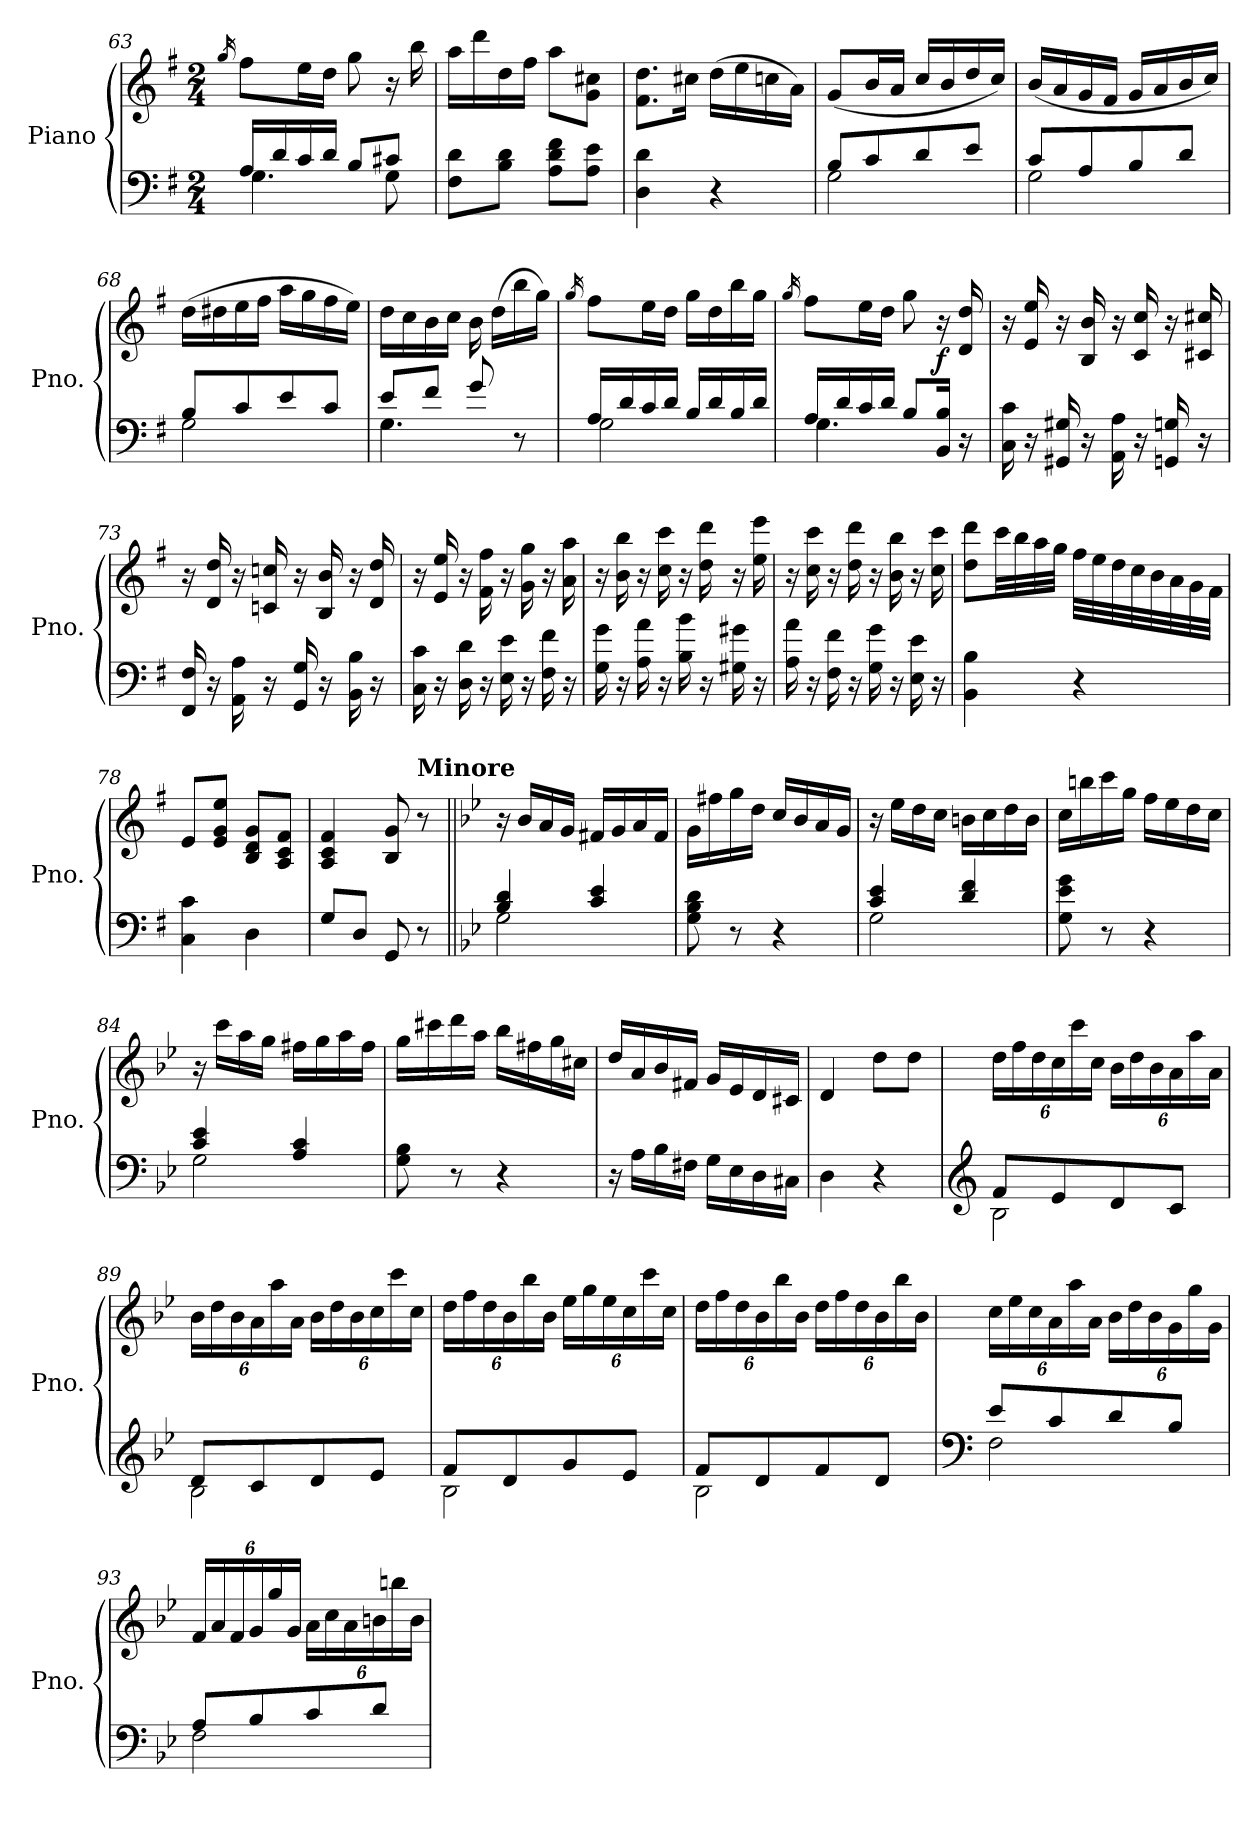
**kern	**kern	**dynam
*part1	*part1	*part1
*staff2	*staff1	*staff1/2
*I"Piano	*	*
*I'Pno.	*	*
*clefF4	*clefG2	*
*k[f#]	*k[f#]	*
*G:	*G:	*
*M2/4	*M2/4	*
=63	=63	=63
.	16qgg/	.
*^	*	*
16A/LL	4.G\	8ff#\L	.
16d/	.	.	.
16c/	.	16ee\L	.
16d/JJ	.	16dd\JJ	.
8B/L	.	8gg\	.
8c#X/J	8G\	16r	.
.	.	16bb\	.
*v	*v	*	*
=64	=64	=64
8F#\ 8d\L	16aa\LL	.
.	16ddd\	.
8B\ 8d\J	16dd\	.
.	16ff#\JJ	.
8A\ 8d\ 8f#\L	8aa\L	.
8A\ 8e\J	8g\ 8cc#X\J	.
=65	=65	=65
4D\ 4d\	8.f#\ 8.dd\L	.
.	16cc#X\Jk	.
4r	(16dd\LL	.
.	16ee\	.
.	16ccn\	.
.	16a\JJ)	.
=66	=66	=66
*^	*	*
8B/L	2G\	(8g/L	.
8c/	.	16b/L	.
.	.	16a/JJ	.
8d/	.	16cc/LL	.
.	.	16b/	.
8e/J	.	16dd/	.
.	.	16cc/JJ)	.
!!LO:LB:g=z
=67	=67	=67	=67
8c/L	2G\	(16b/LL	.
.	.	16a/	.
8A/	.	16g/	.
.	.	16f#/JJ	.
8B/	.	16g/LL	.
.	.	16a/	.
8d/J	.	16b/	.
.	.	16cc/JJ)	.
!!LO:LB:g=z
=68	=68	=68	=68
8B/L	2G\	(16dd\LL	.
.	.	16dd#X\	.
8c/	.	16ee\	.
.	.	16ff#\JJ	.
8e/	.	16aa\LL	.
.	.	16gg\	.
8c/J	.	16ff#\	.
.	.	16ee\JJ)	.
=69	=69	=69	=69
8e/L	4.G\	16dd\LL	.
.	.	16cc\	.
8f#/J	.	16b\	.
.	.	16cc\JJ	.
8g/	.	16b\	.
.	.	(16dd\LL	.
8r	8ryy	16bb\	.
.	.	16gg\JJ)	.
=70	=70	=70	=70
.	.	16qgg/	.
16A/LL	2G\	8ff#\L	.
16d/	.	.	.
16c/	.	16ee\L	.
16d/JJ	.	16dd\JJ	.
16B/LL	.	16gg\LL	.
16d/	.	16dd\	.
16B/	.	16bb\	.
16d/JJ	.	16gg\JJ	.
=71	=71	=71	=71
.	.	16qgg/	.
16A/LL	4.G\	8ff#\L	.
16d/	.	.	.
16c/	.	16ee\L	.
16d/JJ	.	16dd\JJ	.
8B/L	.	8gg\	.
!	!	!	!LO:DY:b
16BB/ 16B/Jk	8ryy	16r	f
16r	.	16d/ 16dd/	.
*v	*v	*	*
!!LO:LB:g=z
=72	=72	=72
16C\ 16c\	16r	.
16r	16e/ 16ee/	.
16GG#X/ 16G#X/	16r	.
16r	16B/ 16b/	.
16AA\ 16A\	16r	.
16r	16c/ 16cc/	.
16GGn/ 16Gn/	16r	.
16r	16c#X/ 16cc#X/	.
!!LO:PB:g=z
=73	=73	=73
16FF#/ 16F#/	16r	.
16r	16d/ 16dd/	.
16AA\ 16A\	16r	.
16r	16cn/ 16ccn/	.
16GG/ 16G/	16r	.
16r	16B/ 16b/	.
16BB\ 16B\	16r	.
16r	16d/ 16dd/	.
=74	=74	=74
16C\ 16c\	16r	.
16r	16e/ 16ee/	.
16D\ 16d\	16r	.
16r	16f#\ 16ff#\	.
16E\ 16e\	16r	.
16r	16g\ 16gg\	.
16F#\ 16f#\	16r	.
16r	16a\ 16aa\	.
=75	=75	=75
16G\ 16g\	16r	.
16r	16b\ 16bb\	.
16A\ 16a\	16r	.
16r	16cc\ 16ccc\	.
16B\ 16b\	16r	.
16r	16dd\ 16ddd\	.
16G#X\ 16g#X\	16r	.
16r	16ee\ 16eee\	.
=76	=76	=76
16A\ 16a\	16r	.
16r	16cc\ 16ccc\	.
16F#\ 16f#\	16r	.
16r	16dd\ 16ddd\	.
16G\ 16g\	16r	.
16r	16b\ 16bb\	.
16E\ 16e\	16r	.
16r	16cc\ 16ccc\	.
!!LO:LB:g=z
=77	=77	=77
4BB\ 4B\	8dd\ 8ddd\L	.
.	32ccc\LL	.
.	32bb\	.
.	32aa\	.
.	32gg\JJJ	.
4r	32ff#\LLL	.
.	32ee\	.
.	32dd\	.
.	32cc\	.
.	32b\	.
.	32a\	.
.	32g\	.
.	32f#\JJJ	.
!!LO:LB:g=z
=78	=78	=78
4C\ 4c\	8e/L	.
.	8e/ 8g/ 8ee/J	.
4D\	8B/ 8d/ 8g/L	.
.	8A/ 8c/ 8f#/J	.
=79	=79	=79
8G/L	4A/ 4c/ 4f#/	.
8D/J	.	.
8GG/	8B/ 8g/	.
!	!LO:TX:a:B:t=Minore	!
8r	8r	.
=80||	=80||	=80||
*k[b-e-]	*k[b-e-]	*
*B-:	*B-:	*
*^	*	*
4B-/ 4d/	2G\	16r	.
.	.	16b-/LL	.
.	.	16a/	.
.	.	16g/JJ	.
4c/ 4e-/	.	16f#X/LL	.
.	.	16g/	.
.	.	16a/	.
.	.	16f#/JJ	.
*v	*v	*	*
=81	=81	=81
8G\ 8B-\ 8d\	16g\LL	.
.	16ff#X\	.
8r	16gg\	.
.	16dd\JJ	.
4r	16cc/LL	.
.	16b-/	.
.	16a/	.
.	16g/JJ	.
=82	=82	=82
*^	*	*
4c/ 4e-/	2G\	16r	.
.	.	16ee-\LL	.
.	.	16dd\	.
.	.	16cc\JJ	.
4d/ 4f/	.	16bn\LL	.
.	.	16cc\	.
.	.	16dd\	.
.	.	16b\JJ	.
*v	*v	*	*
!!LO:LB:g=z
=83	=83	=83
8G\ 8e-\ 8g\	16cc\LL	.
.	16bbn\	.
8r	16ccc\	.
.	16gg\JJ	.
4r	16ff\LL	.
.	16ee-\	.
.	16dd\	.
.	16cc\JJ	.
=84	=84	=84
*^	*	*
4c/ 4e-/	2G\	16r	.
.	.	16ccc\LL	.
.	.	16aa\	.
.	.	16gg\JJ	.
4A/ 4c/	.	16ff#X\LL	.
.	.	16gg\	.
.	.	16aa\	.
.	.	16ff#\JJ	.
*v	*v	*	*
=85	=85	=85
8G\ 8B-\	16gg\LL	.
.	16ccc#X\	.
8r	16ddd\	.
.	16aa\JJ	.
4r	16bb-\LL	.
.	16ff#X\	.
.	16gg\	.
.	16cc#X\JJ	.
=86	=86	=86
16r	16dd/LL	.
16A\LL	16a/	.
16B-\	16b-/	.
16F#X\JJ	16f#X/JJ	.
16G\LL	16g/LL	.
16E-\	16e-/	.
16D\	16d/	.
16C#X\JJ	16c#X/JJ	.
=87	=87	=87
4D\	4d/	.
4r	8dd\L	.
.	8dd\J	.
!!LO:LB:g=z
=88	=88	=88
*clefG2	*	*
*^	*	*
*	*	*Xbrackettup	*
8f/L	2B-\	24dd\LL	.
.	.	24ff\	.
.	.	24dd\	.
8e-/	.	24cc\	.
.	.	24ccc\	.
.	.	24cc\JJ	.
8d/	.	24b-\LL	.
.	.	24dd\	.
.	.	24b-\	.
8c/J	.	24a\	.
.	.	24aa\	.
.	.	24a\JJ	.
!!LO:LB:g=z
=89	=89	=89	=89
8d/L	2B-\	24b-\LL	.
.	.	24dd\	.
.	.	24b-\	.
8c/	.	24a\	.
.	.	24aa\	.
.	.	24a\JJ	.
8d/	.	24b-\LL	.
.	.	24dd\	.
.	.	24b-\	.
8e-/J	.	24cc\	.
.	.	24ccc\	.
.	.	24cc\JJ	.
=90	=90	=90	=90
8f/L	2B-\	24dd\LL	.
.	.	24ff\	.
.	.	24dd\	.
8d/	.	24b-\	.
.	.	24bb-\	.
.	.	24b-\JJ	.
8g/	.	24ee-\LL	.
.	.	24gg\	.
.	.	24ee-\	.
8e-/J	.	24cc\	.
.	.	24ccc\	.
.	.	24cc\JJ	.
=91	=91	=91	=91
8f/L	2B-\	24dd\LL	.
.	.	24ff\	.
.	.	24dd\	.
8d/	.	24b-\	.
.	.	24bb-\	.
.	.	24b-\JJ	.
8f/	.	24dd\LL	.
.	.	24ff\	.
.	.	24dd\	.
8d/J	.	24b-\	.
.	.	24bb-\	.
.	.	24b-\JJ	.
!!LO:PB:g=z
=92	=92	=92	=92
*clefF4	*	*	*
8e-/L	2F\	24cc\LL	.
.	.	24ee-\	.
.	.	24cc\	.
8c/	.	24a\	.
.	.	24aa\	.
.	.	24a\JJ	.
8d/	.	24b-\LL	.
.	.	24dd\	.
.	.	24b-\	.
8B-/J	.	24g\	.
.	.	24gg\	.
.	.	24g\JJ	.
!!LO:LB:g=z
=93	=93	=93	=93
8A/L	2F\	24f/LL	.
.	.	24a/	.
.	.	24f/	.
8B-/	.	24g/	.
.	.	24gg/	.
.	.	24g/JJ	.
8c/	.	24a\LL	.
.	.	24cc\	.
.	.	24a\	.
8d/J	.	24bn\	.
.	.	24bbn\	.
.	.	24b\JJ	.
*v	*v	*	*
=	=	=
*-	*-	*-
